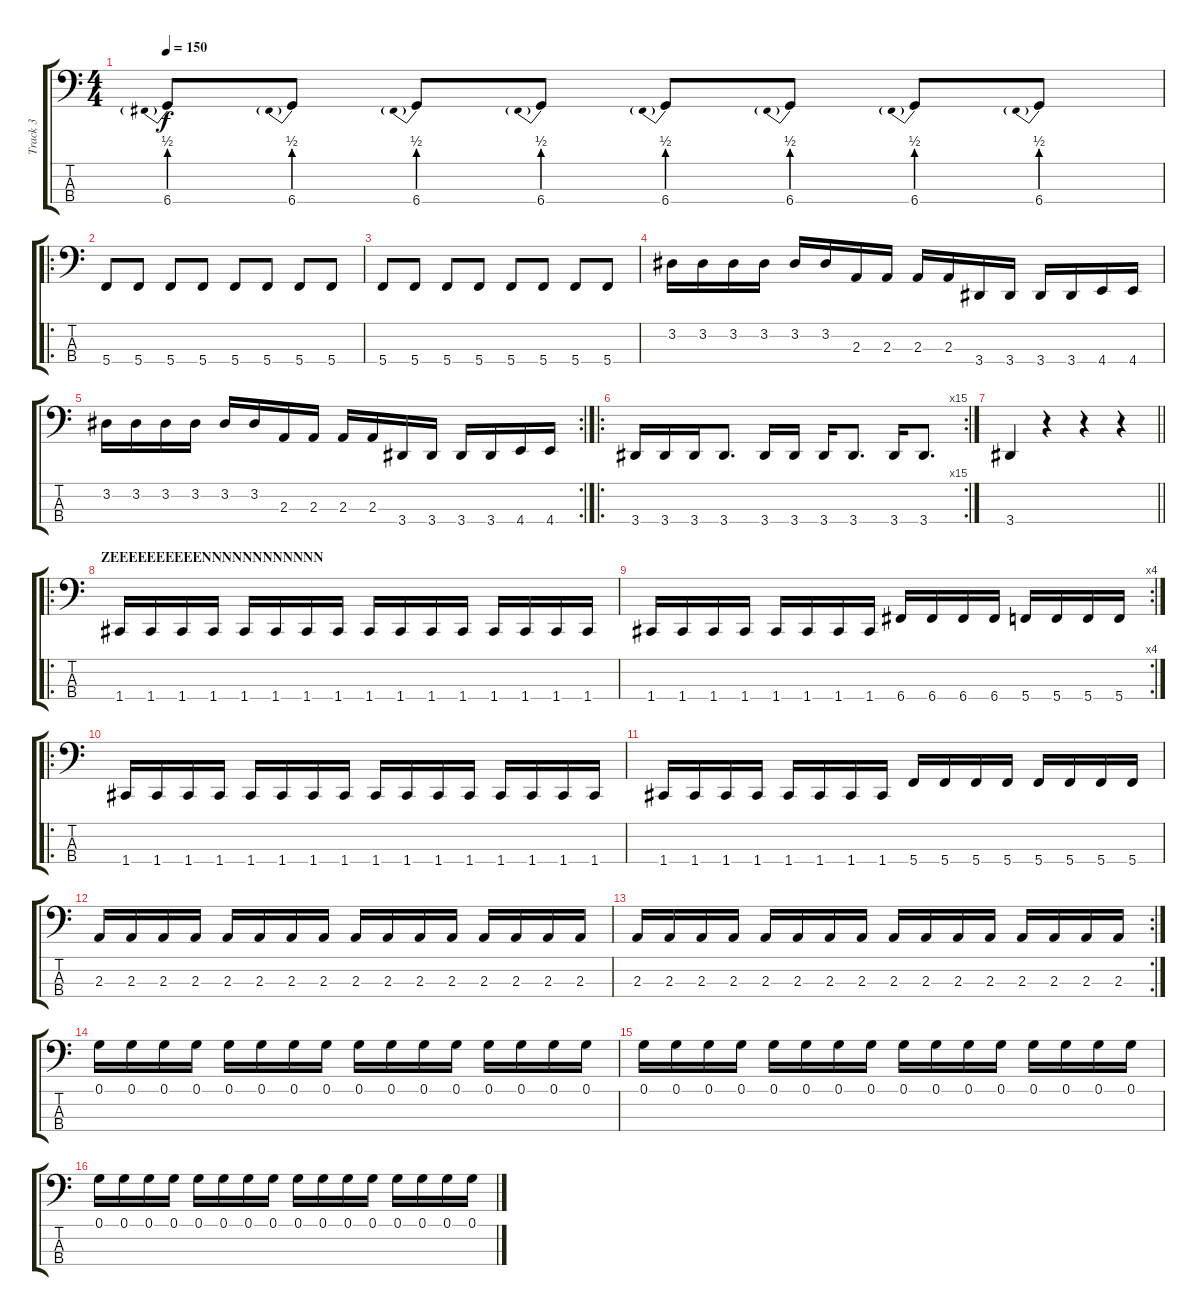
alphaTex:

\track ("Track 3" "Track 3") {instrument electricbasspick}
\staff {score tabs}
\tuning (G2 C2 G1 C1) {hide}
\ts (4 4)
\tempo 150
\clef f4
\ks c
6.4{be (prebend 0 2 60 2)}.8{dy f} 6.4{be (prebend 0 2 60 2)}.8 6.4{be (prebend 0 2 60 2)}.8 6.4{be (prebend 0 2 60 2)}.8 6.4{be (prebend 0 2 60 2)}.8 6.4{be (prebend 0 2 60 2)}.8 6.4{be (prebend 0 2 60 2)}.8 6.4{be (prebend 0 2 60 2)}.8 |
\ro
5.4.8 5.4.8 5.4.8 5.4.8 5.4.8 5.4.8 5.4.8 5.4.8 |
5.4.8 5.4.8 5.4.8 5.4.8 5.4.8 5.4.8 5.4.8 5.4.8 |
3.2.16 3.2.16 3.2.16 3.2.16 3.2.16 3.2.16 2.3.16 2.3.16 2.3.16 2.3.16 3.4.16 3.4.16 3.4.16 3.4.16 4.4.16 4.4.16 |
\rc 2
3.2.16 3.2.16 3.2.16 3.2.16 3.2.16 3.2.16 2.3.16 2.3.16 2.3.16 2.3.16 3.4.16 3.4.16 3.4.16 3.4.16 4.4.16 4.4.16 |
\ro
\rc 15
3.4.16 3.4.16 3.4.16 3.4.8{d} 3.4.16 3.4.16 3.4.16 3.4.8{d} 3.4.16 3.4.8{d} |
\barLineRight lightlight
3.4.4 r.4 r.4 r.4 |
\ro
\section ("" "ZEEEEEEEEEENNNNNNNNNNNN")
1.4.16 1.4.16 1.4.16 1.4.16 1.4.16 1.4.16 1.4.16 1.4.16 1.4.16 1.4.16 1.4.16 1.4.16 1.4.16 1.4.16 1.4.16 1.4.16 |
\rc 4
1.4.16 1.4.16 1.4.16 1.4.16 1.4.16 1.4.16 1.4.16 1.4.16 6.4.16 6.4.16 6.4.16 6.4.16 5.4.16 5.4.16 5.4.16 5.4.16 |
\ro
1.4.16 1.4.16 1.4.16 1.4.16 1.4.16 1.4.16 1.4.16 1.4.16 1.4.16 1.4.16 1.4.16 1.4.16 1.4.16 1.4.16 1.4.16 1.4.16 |
1.4.16 1.4.16 1.4.16 1.4.16 1.4.16 1.4.16 1.4.16 1.4.16 5.4.16 5.4.16 5.4.16 5.4.16 5.4.16 5.4.16 5.4.16 5.4.16 |
2.3.16 2.3.16 2.3.16 2.3.16 2.3.16 2.3.16 2.3.16 2.3.16 2.3.16 2.3.16 2.3.16 2.3.16 2.3.16 2.3.16 2.3.16 2.3.16 |
\rc 2
2.3.16 2.3.16 2.3.16 2.3.16 2.3.16 2.3.16 2.3.16 2.3.16 2.3.16 2.3.16 2.3.16 2.3.16 2.3.16 2.3.16 2.3.16 2.3.16 |
0.1.16 0.1.16 0.1.16 0.1.16 0.1.16 0.1.16 0.1.16 0.1.16 0.1.16 0.1.16 0.1.16 0.1.16 0.1.16 0.1.16 0.1.16 0.1.16 |
0.1.16 0.1.16 0.1.16 0.1.16 0.1.16 0.1.16 0.1.16 0.1.16 0.1.16 0.1.16 0.1.16 0.1.16 0.1.16 0.1.16 0.1.16 0.1.16 |
0.1.16 0.1.16 0.1.16 0.1.16 0.1.16 0.1.16 0.1.16 0.1.16 0.1.16 0.1.16 0.1.16 0.1.16 0.1.16 0.1.16 0.1.16 0.1.16
